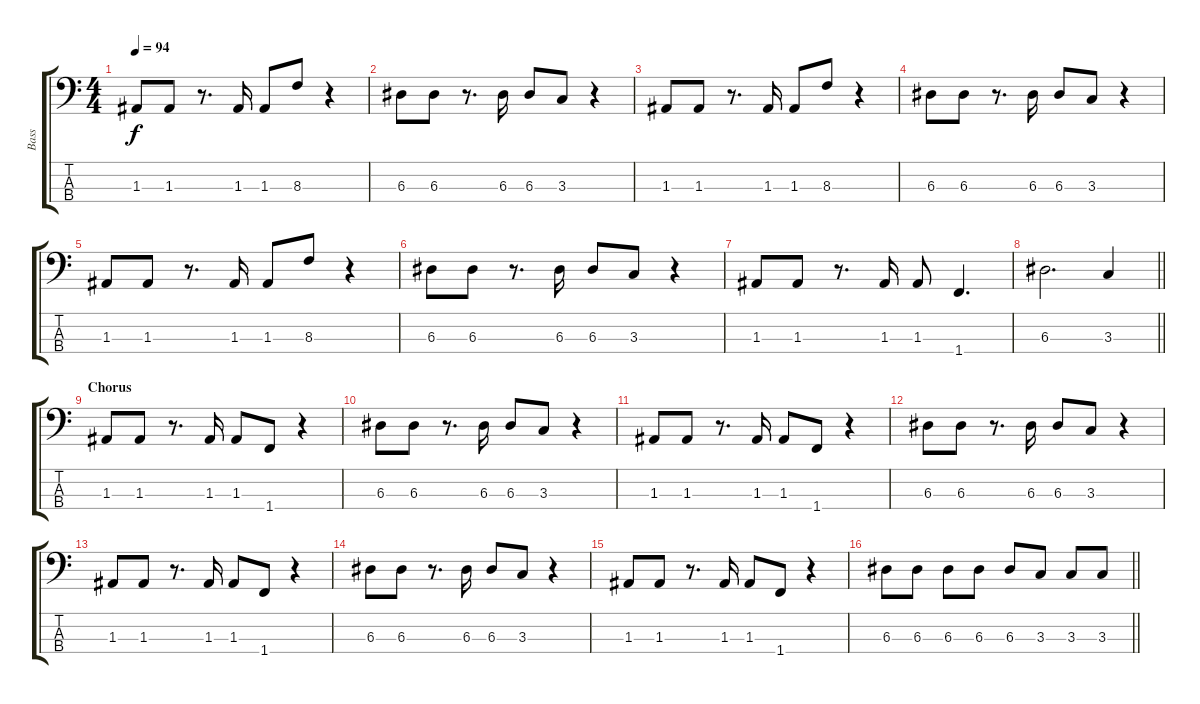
\track ("Bass" "Bass") {instrument electricbassfinger}
\staff {score tabs}
\tuning (G2 D2 A1 E1) {hide}
\ts (4 4)
\tempo 94
\clef f4
\ks c
1.3.8{dy f} 1.3.8 r.8{d} 1.3.16 1.3.8 8.3.8 r.4 |
6.3.8 6.3.8 r.8{d} 6.3.16 6.3.8 3.3.8 r.4 |
1.3.8 1.3.8 r.8{d} 1.3.16 1.3.8 8.3.8 r.4 |
6.3.8 6.3.8 r.8{d} 6.3.16 6.3.8 3.3.8 r.4 |
1.3.8 1.3.8 r.8{d} 1.3.16 1.3.8 8.3.8 r.4 |
6.3.8 6.3.8 r.8{d} 6.3.16 6.3.8 3.3.8 r.4 |
1.3.8 1.3.8 r.8{d} 1.3.16 1.3.8 1.4.4{d} |
\barLineRight lightlight
6.3.2{d} 3.3.4 |
\section ("" "Chorus")
1.3.8 1.3.8 r.8{d} 1.3.16 1.3.8 1.4.8 r.4 |
6.3.8 6.3.8 r.8{d} 6.3.16 6.3.8 3.3.8 r.4 |
1.3.8 1.3.8 r.8{d} 1.3.16 1.3.8 1.4.8 r.4 |
6.3.8 6.3.8 r.8{d} 6.3.16 6.3.8 3.3.8 r.4 |
1.3.8 1.3.8 r.8{d} 1.3.16 1.3.8 1.4.8 r.4 |
6.3.8 6.3.8 r.8{d} 6.3.16 6.3.8 3.3.8 r.4 |
1.3.8 1.3.8 r.8{d} 1.3.16 1.3.8 1.4.8 r.4 |
\barLineRight lightlight
6.3.8 6.3.8 6.3.8 6.3.8 6.3.8 3.3.8 3.3.8 3.3.8
